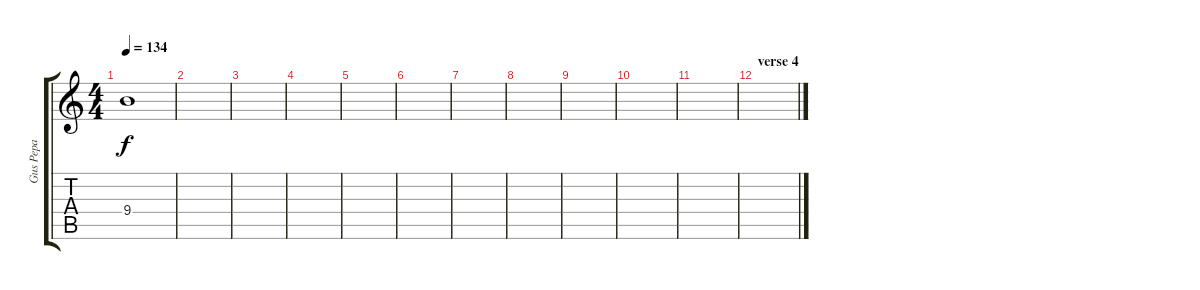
\track ("Gus Pepa" "Gus Pepa") {instrument overdrivenguitar}
\staff {score tabs}
\tuning (E4 B3 G3 D3 A2 E2) {hide}
\ts (4 4)
\tempo 134
\clef g2
\ks c
9.4{t}.1{dy f} |
|
|
|
|
|
|
|
|
|
|
\section ("" "verse 4")
